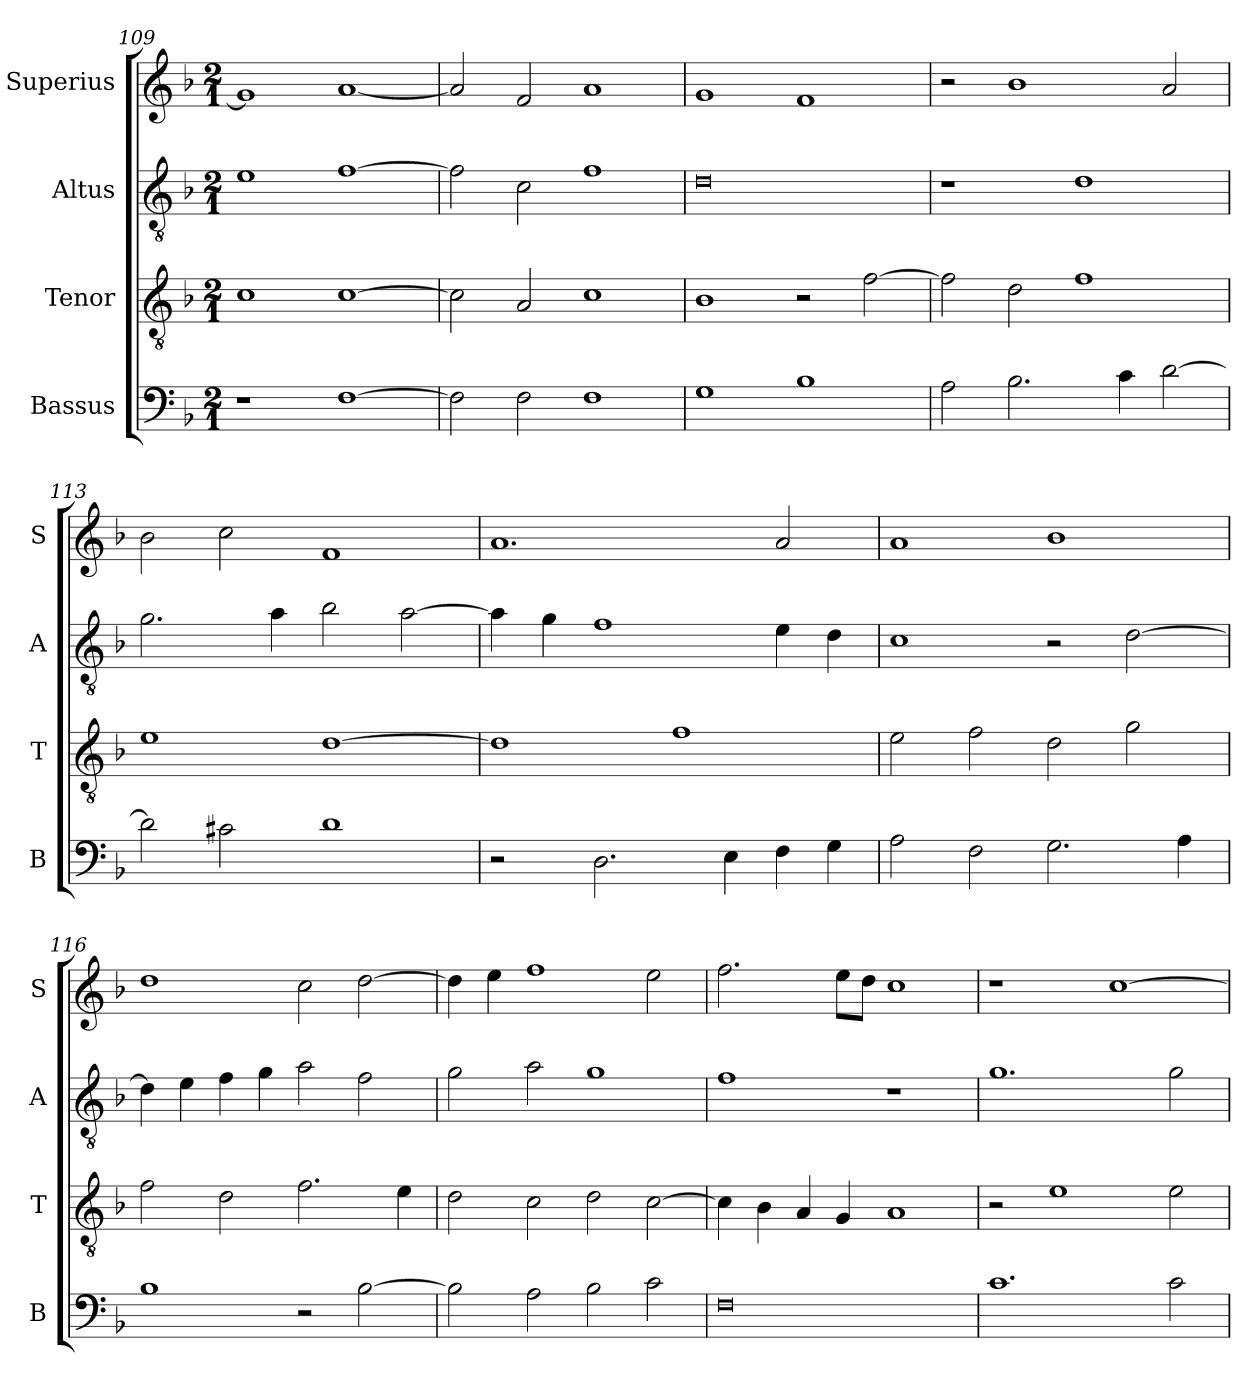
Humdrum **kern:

**kern	**kern	**kern	**kern
*part4	*part3	*part2	*part1
*staff4	*staff3	*staff2	*staff1
*I"Bassus	*I"Tenor	*I"Altus	*I"Superius
*I'B	*I'T	*I'A	*I'S
*clefF4	*clefGv2	*clefGv2	*clefG2
*k[b-]	*k[b-]	*k[b-]	*k[b-]
*F:	*F:	*F:	*F:
*M2/1	*M2/1	*M2/1	*M2/1
=109	=109	=109	=109
1r	1c	1e	1g]
[1F	[1c	[1f	[1a
=110	=110	=110	=110
2F]	2c]	2f]	2a]
2F	2A	2c	2f
1F	1c	1f	1a
=111	=111	=111	=111
1G	1B-	0d	1g
1B-	2r	.	1f
.	[2f	.	.
=112	=112	=112	=112
2A	2f]	1r	2r
2.B-	2d	.	1b-
.	1f	1d	.
4c	.	.	.
[2d	.	.	2a
=113	=113	=113	=113
2d]	1e	2.g	2b-
2c#X	.	.	2cc
.	.	4a	.
1d	[1d	2b-	1f
.	.	[2a	.
=114	=114	=114	=114
2r	1d]	4a]	1.a
.	.	4g	.
2.D	.	1f	.
.	1f	.	.
4E	.	.	.
4F	.	4e	2a
4G	.	4d	.
=115	=115	=115	=115
2A	2e	1c	1a
2F	2f	.	.
2.G	2d	2r	1b-
.	2g	[2d	.
4A	.	.	.
=116	=116	=116	=116
1B-	2f	4d]	1dd
.	.	4e	.
.	2d	4f	.
.	.	4g	.
2r	2.f	2a	2cc
[2B-	.	2f	[2dd
.	4e	.	.
=117	=117	=117	=117
2B-]	2d	2g	4dd]
.	.	.	4ee
2A	2c	2a	1ff
2B-	2d	1g	.
2c	[2c	.	2ee
=118	=118	=118	=118
0F	4c]	1f	2.ff
.	4B-	.	.
.	4A	.	.
.	4G	.	8eeL
.	.	.	8ddJ
.	1A	1r	1cc
=119	=119	=119	=119
1.c	2r	1.g	1r
.	1e	.	.
.	.	.	[1cc
2c	2e	2g	.
=	=	=	=
*-	*-	*-	*-
